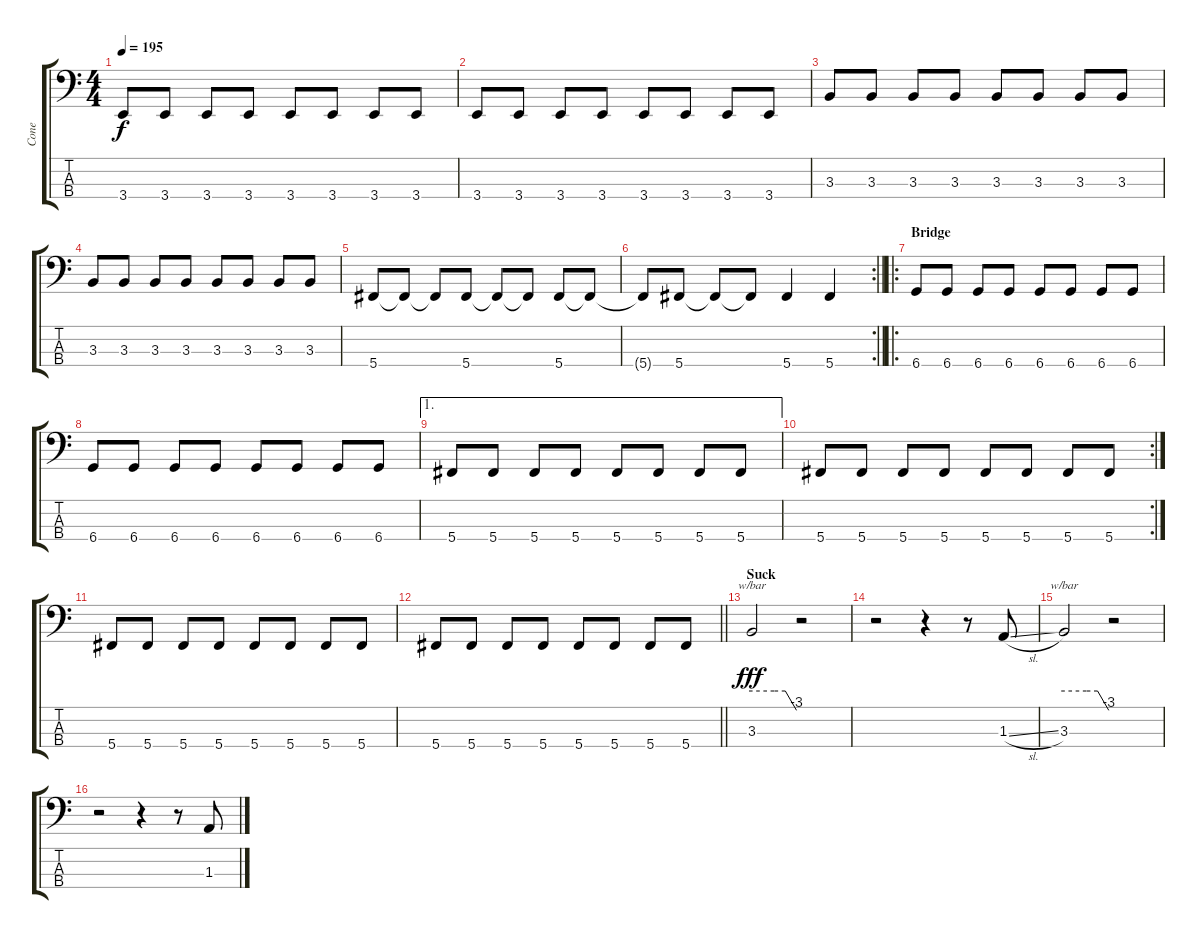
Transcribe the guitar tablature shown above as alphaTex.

\track ("Cone" "Cone") {instrument slapbass2}
\staff {score tabs}
\tuning (Gb2 Db2 Ab1 Db1) {hide}
\ts (4 4)
\tempo 195
\clef f4
\ks c
3.4.8{dy f} 3.4.8 3.4.8 3.4.8 3.4.8 3.4.8 3.4.8 3.4.8 |
3.4.8 3.4.8 3.4.8 3.4.8 3.4.8 3.4.8 3.4.8 3.4.8 |
3.3.8 3.3.8 3.3.8 3.3.8 3.3.8 3.3.8 3.3.8 3.3.8 |
3.3.8 3.3.8 3.3.8 3.3.8 3.3.8 3.3.8 3.3.8 3.3.8 |
5.4.8 5.4{t}.8 5.4{t}.8 5.4.8 5.4{t}.8 5.4{t}.8 5.4.8 5.4{t}.8 |
\rc 2
\barLineRight lightlight
5.4{t}.8 5.4.8 5.4{t}.8 5.4{t}.8 5.4.4 5.4.4 |
\ro
\section ("" "Bridge")
6.4.8 6.4.8 6.4.8 6.4.8 6.4.8 6.4.8 6.4.8 6.4.8 |
6.4.8 6.4.8 6.4.8 6.4.8 6.4.8 6.4.8 6.4.8 6.4.8 |
\ae 1
5.4.8 5.4.8 5.4.8 5.4.8 5.4.8 5.4.8 5.4.8 5.4.8 |
\rc 2
5.4.8 5.4.8 5.4.8 5.4.8 5.4.8 5.4.8 5.4.8 5.4.8 |
5.4.8 5.4.8 5.4.8 5.4.8 5.4.8 5.4.8 5.4.8 5.4.8 |
\barLineRight lightlight
5.4.8 5.4.8 5.4.8 5.4.8 5.4.8 5.4.8 5.4.8 5.4.8 |
\section ("" "Suck")
3.3.2{tbe (custom default 0 0 30 0 45 0 60 -12) dy fff volume 16} r.2 |
r.2 r.4 r.8 1.3{sl}.8 |
3.3.2{tbe (custom default 0 0 30 0 45 0 60 -12)} r.2 |
r.2 r.4 r.8 1.3{sl}.8
